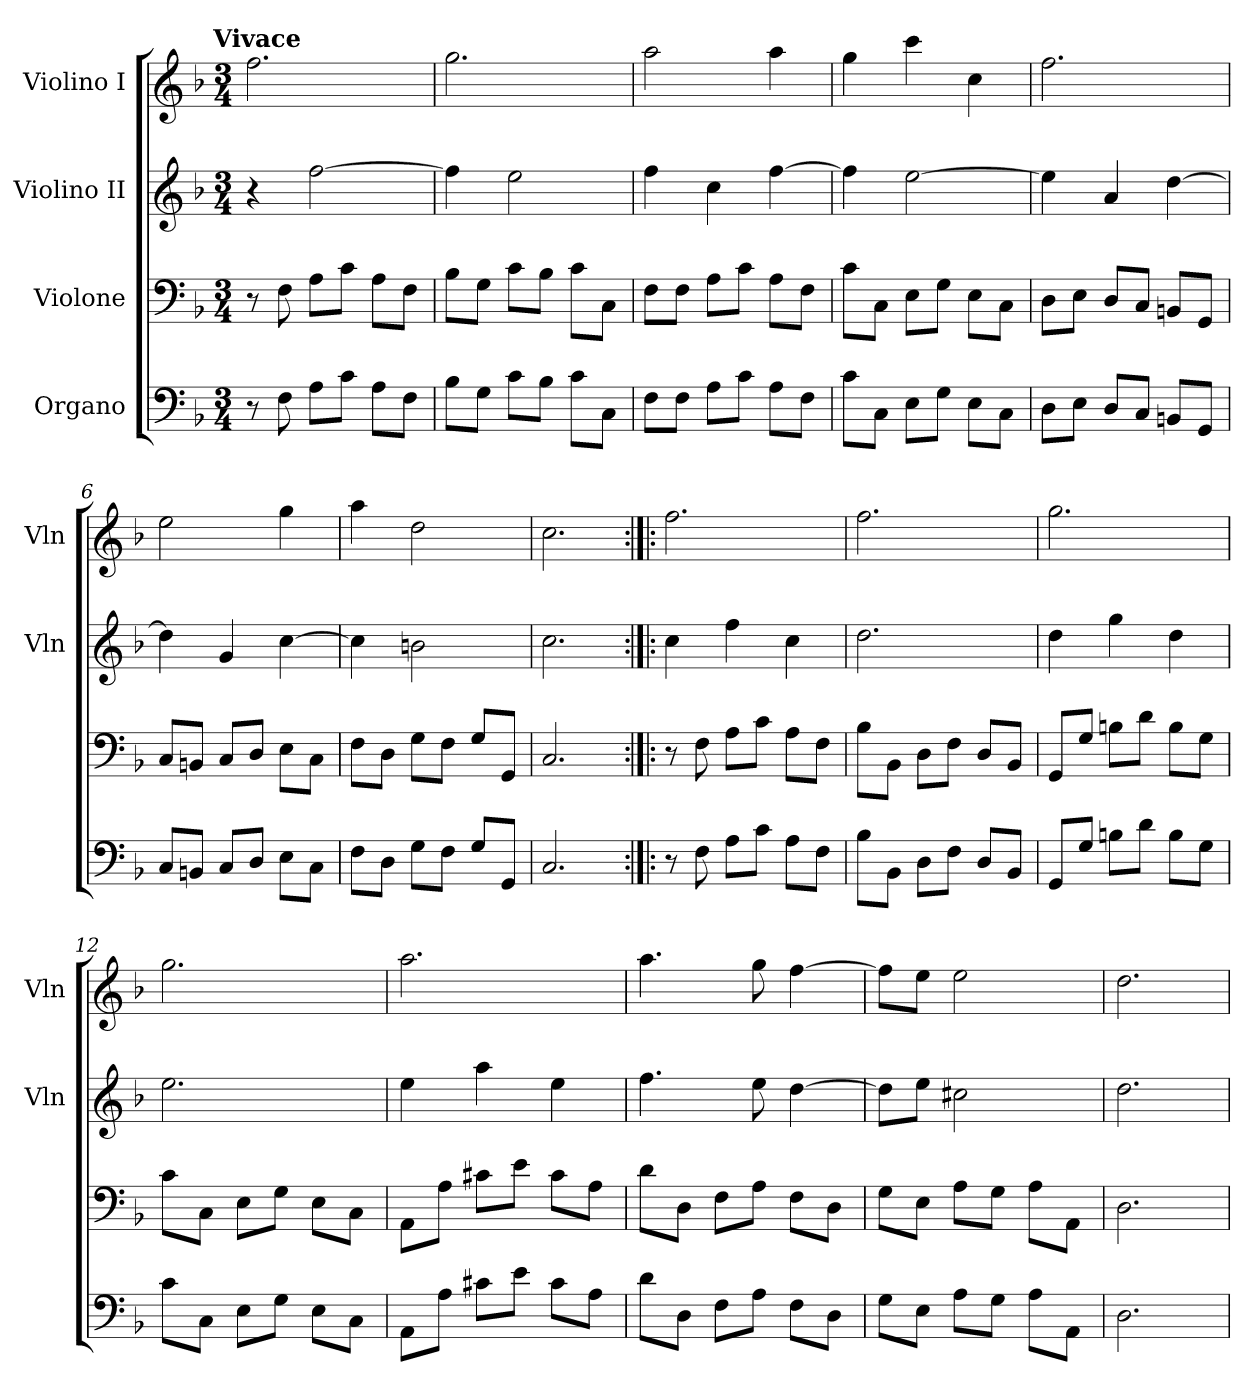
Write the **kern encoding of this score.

**kern	**kern	**kern	**kern
*part4	*part3	*part2	*part1
*staff4	*staff3	*staff2	*staff1
*I"Organo	*I"Violone	*I"Violino II	*I"Violino I
*	*	*I'Vln	*I'Vln
*clefF4	*clefF4	*clefG2	*clefG2
*k[b-]	*k[b-]	*k[b-]	*k[b-]
*F:	*F:	*F:	*F:
!!LO:TX:omd:t=Vivace
*M3/4	*M3/4	*M3/4	*M3/4
*MM160	*MM160	*MM160	*MM160
=1	=1	=1	=1
8r	8r	4r	2.ff
8F	8F	.	.
8AL	8AL	[2ff	.
8cJ	8cJ	.	.
8AL	8AL	.	.
8FJ	8FJ	.	.
=2	=2	=2	=2
8B-L	8B-L	4ff]	2.gg
8GJ	8GJ	.	.
8cL	8cL	2ee	.
8B-J	8B-J	.	.
8cL	8cL	.	.
8CJ	8CJ	.	.
=3	=3	=3	=3
8FL	8FL	4ff	2aa
8FJ	8FJ	.	.
8AL	8AL	4cc	.
8cJ	8cJ	.	.
8AL	8AL	[4ff	4aa
8FJ	8FJ	.	.
=4	=4	=4	=4
8cL	8cL	4ff]	4gg
8CJ	8CJ	.	.
8EL	8EL	[2ee	4ccc
8GJ	8GJ	.	.
8EL	8EL	.	4cc
8CJ	8CJ	.	.
=5	=5	=5	=5
8DL	8DL	4ee]	2.ff
8EJ	8EJ	.	.
8DL	8DL	4a	.
8CJ	8CJ	.	.
8BBnL	8BBnL	[4dd	.
8GGJ	8GGJ	.	.
=6	=6	=6	=6
8CL	8CL	4dd]	2ee
8BBnJ	8BBnJ	.	.
8CL	8CL	4g	.
8DJ	8DJ	.	.
8EL	8EL	[4cc	4gg
8CJ	8CJ	.	.
=7	=7	=7	=7
8FL	8FL	4cc]	4aa
8DJ	8DJ	.	.
8GL	8GL	2bn	2dd
8FJ	8FJ	.	.
8GL	8GL	.	.
8GGJ	8GGJ	.	.
=8	=8	=8	=8
2.C	2.C	2.cc	2.cc
=9:|!|:	=9:|!|:	=9:|!|:	=9:|!|:
8r	8r	4cc	2.ff
8F	8F	.	.
8AL	8AL	4ff	.
8cJ	8cJ	.	.
8AL	8AL	4cc	.
8FJ	8FJ	.	.
=10	=10	=10	=10
8B-L	8B-L	2.dd	2.ff
8BB-J	8BB-J	.	.
8DL	8DL	.	.
8FJ	8FJ	.	.
8DL	8DL	.	.
8BB-J	8BB-J	.	.
=11	=11	=11	=11
8GGL	8GGL	4dd	2.gg
8GJ	8GJ	.	.
8BnL	8BnL	4gg	.
8dJ	8dJ	.	.
8BL	8BL	4dd	.
8GJ	8GJ	.	.
=12	=12	=12	=12
8cL	8cL	2.ee	2.gg
8CJ	8CJ	.	.
8EL	8EL	.	.
8GJ	8GJ	.	.
8EL	8EL	.	.
8CJ	8CJ	.	.
=13	=13	=13	=13
8AAL	8AAL	4ee	2.aa
8AJ	8AJ	.	.
8c#XL	8c#XL	4aa	.
8eJ	8eJ	.	.
8c#L	8c#L	4ee	.
8AJ	8AJ	.	.
=14	=14	=14	=14
8dL	8dL	4.ff	4.aa
8DJ	8DJ	.	.
8FL	8FL	.	.
8AJ	8AJ	8ee	8gg
8FL	8FL	[4dd	[4ff
8DJ	8DJ	.	.
=15	=15	=15	=15
8GL	8GL	8ddL]	8ffL]
8EJ	8EJ	8eeJ	8eeJ
8AL	8AL	2cc#X	2ee
8GJ	8GJ	.	.
8AL	8AL	.	.
8AAJ	8AAJ	.	.
=16	=16	=16	=16
2.D	2.D	2.dd	2.dd
=	=	=	=
*-	*-	*-	*-
